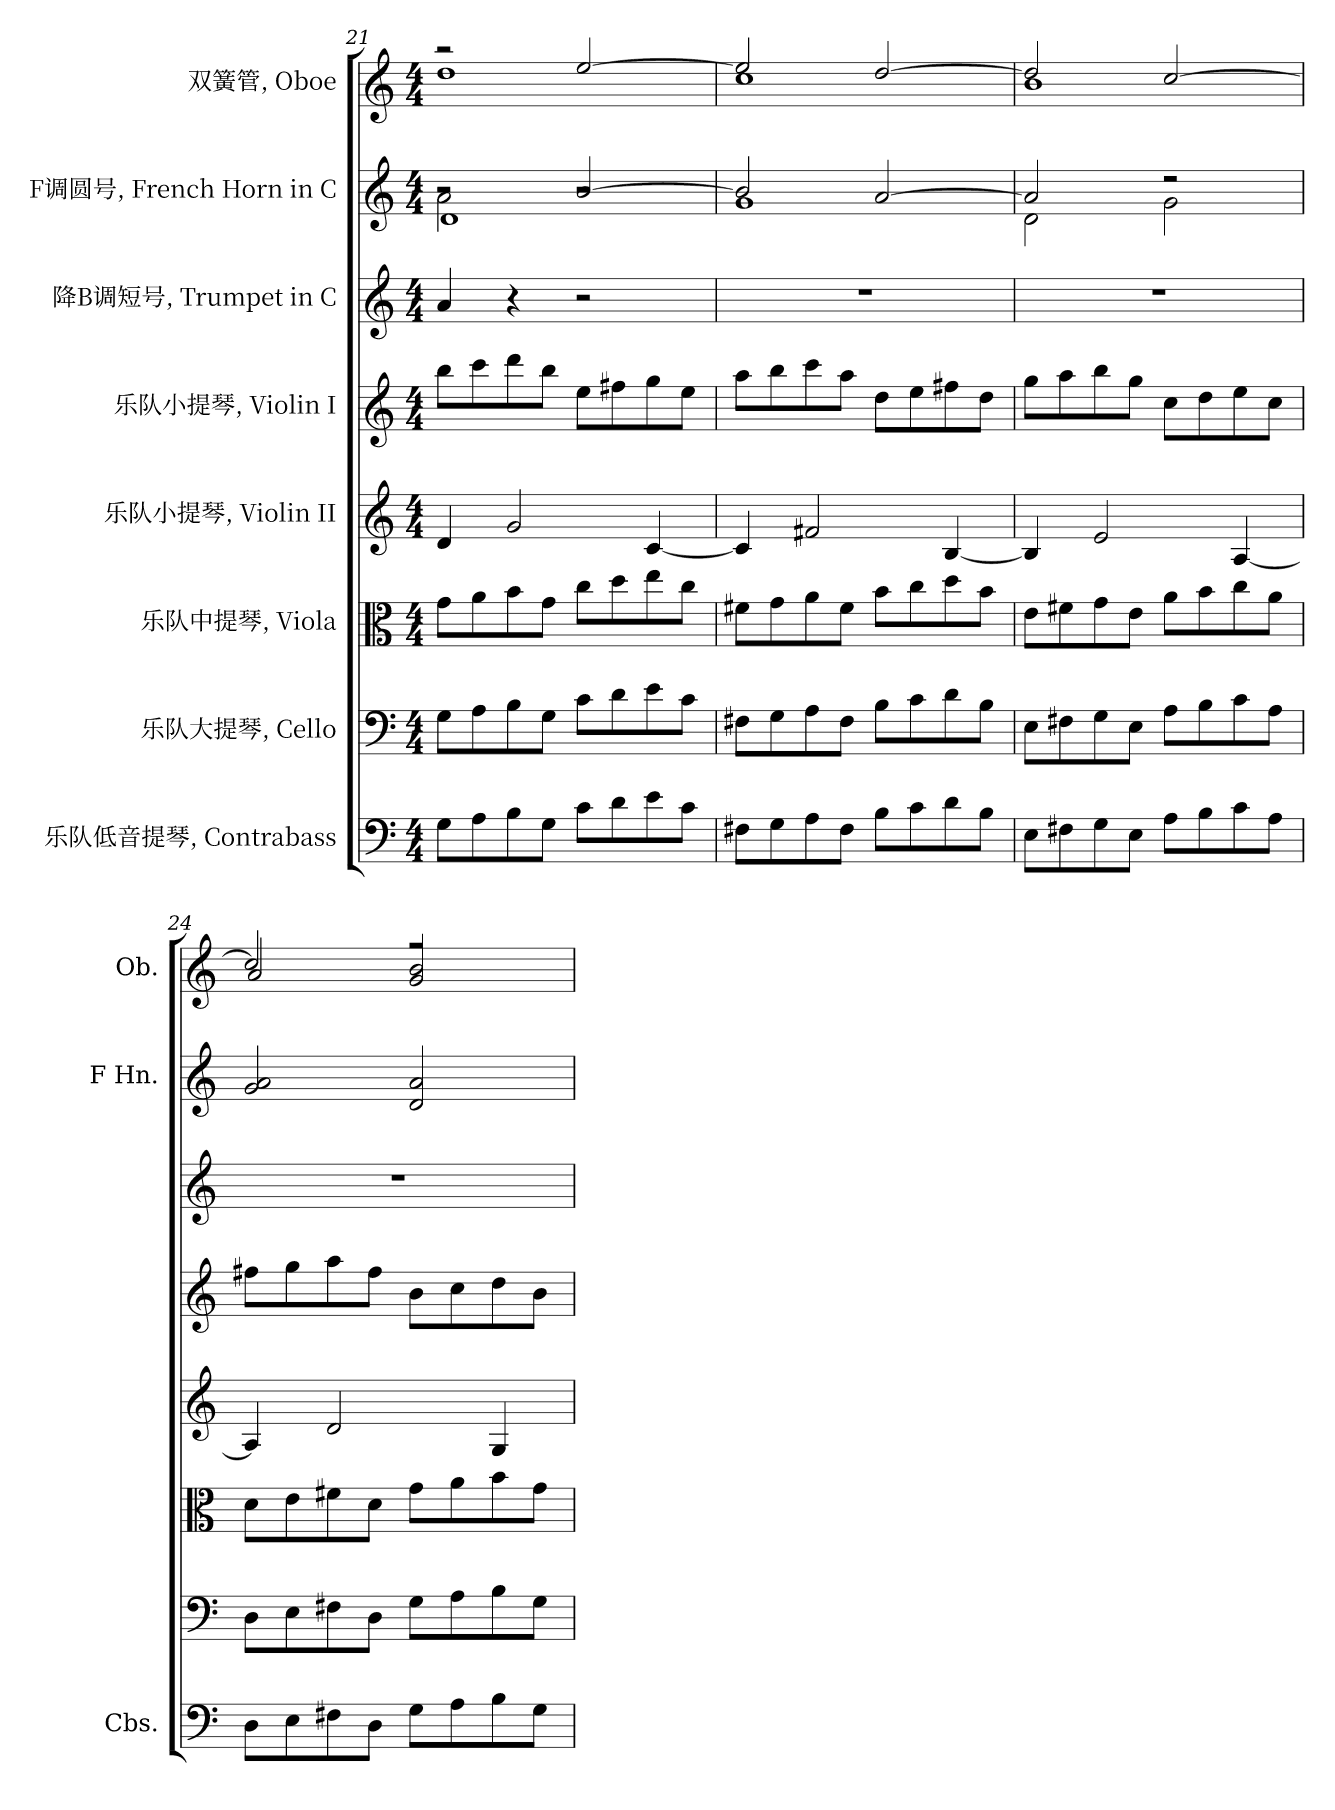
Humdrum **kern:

**kern	**kern	**kern	**kern	**kern	**kern	**kern	**kern
*part8	*part7	*part6	*part5	*part4	*part3	*part2	*part1
*staff8	*staff7	*staff6	*staff5	*staff4	*staff3	*staff2	*staff1
*I"乐队低音提琴, Contrabass	*I"乐队大提琴, Cello	*I"乐队中提琴, Viola	*I"乐队小提琴, Violin II	*I"乐队小提琴, Violin I	*I"降B调短号, Trumpet in C	*I"F调圆号, French Horn in C	*I"双簧管, Oboe
*I'Cbs.	*	*	*	*	*	*I'F Hn.	*I'Ob.
!!LO:PB:g=z
*clefF4	*clefF4	*clefC3	*clefG2	*clefG2	*clefG2	*clefG2	*clefG2
*ITrd7c12	*	*	*	*	*ITrd1c2	*ITrd4c7	*
*k[]	*k[]	*k[]	*k[]	*k[]	*k[b-e-]	*k[b-]	*k[]
*M4/4	*M4/4	*M4/4	*M4/4	*M4/4	*M4/4	*M4/4	*M4/4
=21	=21	=21	=21	=21	=21	=21	=21
*	*	*	*	*	*	*^	*^
*	*	*	*	*	*	*	*^	*	*
8GG\L	8G\L	8g\L	4d/	8bb\L	4g/	2r	2d\	1G	2r	1dd
8AA\	8A\	8a\	.	8ccc\	.	.	.	.	.	.
8BB\	8B\	8b\	2g/	8ddd\	4r	.	.	.	.	.
8GG\J	8G\J	8g\J	.	8bb\J	.	.	.	.	.	.
8C\L	8c\L	8cc\L	.	8ee\L	2r	[2e/	2r	.	[2ee/	.
8D\	8d\	8dd\	.	8ff#X\	.	.	.	.	.	.
8E\	8e\	8ee\	[4c/	8gg\	.	.	.	.	.	.
8C\J	8c\J	8cc\J	.	8ee\J	.	.	.	.	.	.
*	*	*	*	*	*	*	*v	*v	*	*
=22	=22	=22	=22	=22	=22	=22	=22	=22	=22
8FF#X\L	8F#X\L	8f#X\L	4c/]	8aa\L	1r	2e/]	1c	2ee/]	1cc
8GG\	8G\	8g\	.	8bb\	.	.	.	.	.
8AA\	8A\	8a\	2f#X/	8ccc\	.	.	.	.	.
8FF#\J	8F#\J	8f#\J	.	8aa\J	.	.	.	.	.
8BB\L	8B\L	8b\L	.	8dd\L	.	[2d/	.	[2dd/	.
8C\	8c\	8cc\	.	8ee\	.	.	.	.	.
8D\	8d\	8dd\	[4B/	8ff#X\	.	.	.	.	.
8BB\J	8B\J	8b\J	.	8dd\J	.	.	.	.	.
=23	=23	=23	=23	=23	=23	=23	=23	=23	=23
8EE\L	8E\L	8e\L	4B/]	8gg\L	1r	2d/]	2G\	2dd/]	1b
8FF#X\	8F#X\	8f#X\	.	8aa\	.	.	.	.	.
8GG\	8G\	8g\	2e/	8bb\	.	.	.	.	.
8EE\J	8E\J	8e\J	.	8gg\J	.	.	.	.	.
8AA\L	8A\L	8a\L	.	8cc\L	.	2r	2c\	[2cc/	.
8BB\	8B\	8b\	.	8dd\	.	.	.	.	.
8C\	8c\	8cc\	[4A/	8ee\	.	.	.	.	.
8AA\J	8A\J	8a\J	.	8cc\J	.	.	.	.	.
*	*	*	*	*	*	*v	*v	*	*
=24	=24	=24	=24	=24	=24	=24	=24	=24
8DD\L	8D\L	8d\L	4A/]	8ff#X\L	1r	2c/ 2d/	2cc/]	2a/
8EE\	8E\	8e\	.	8gg\	.	.	.	.
8FF#X\	8F#X\	8f#X\	2d/	8aa\	.	.	.	.
8DD\J	8D\J	8d\J	.	8ff#\J	.	.	.	.
8GG\L	8G\L	8g\L	.	8b\L	.	2G/ 2d/	2r	2g/ 2b/
8AA\	8A\	8a\	.	8cc\	.	.	.	.
8BB\	8B\	8b\	4G/	8dd\	.	.	.	.
8GG\J	8G\J	8g\J	.	8b\J	.	.	.	.
*	*	*	*	*	*	*	*v	*v
=	=	=	=	=	=	=	=
*-	*-	*-	*-	*-	*-	*-	*-
